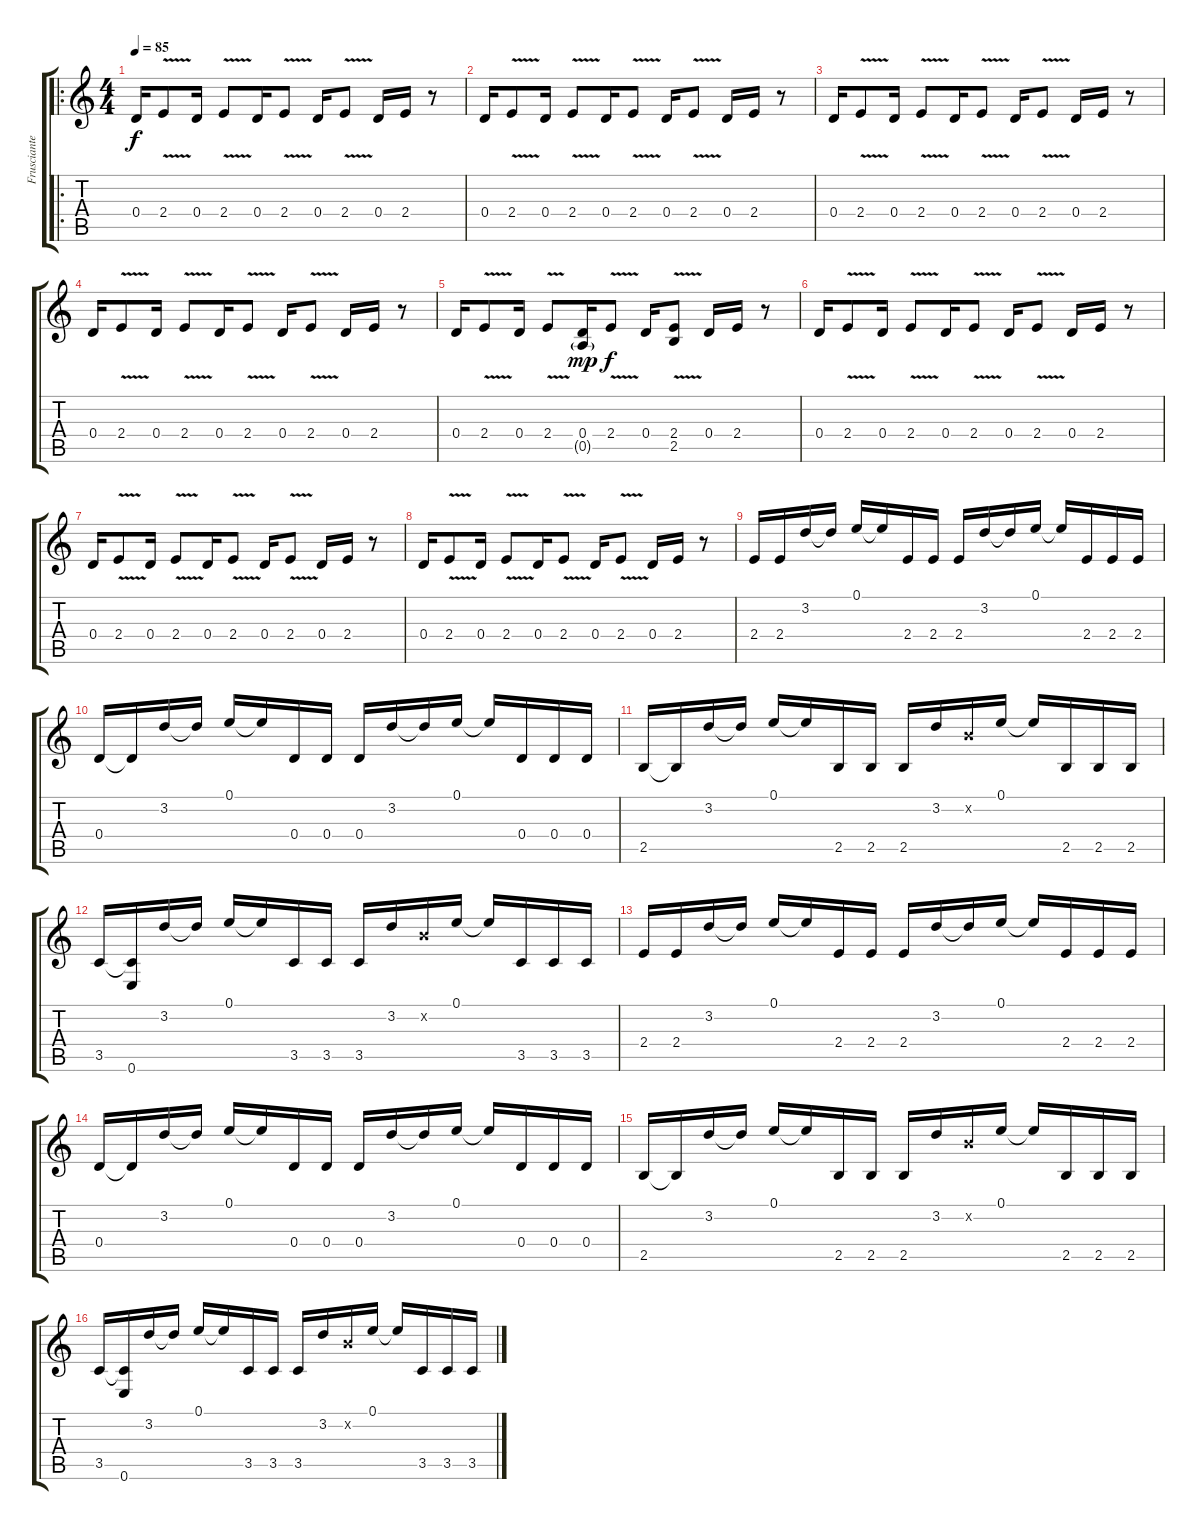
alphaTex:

\track ("Frusciante - Guitar" "Frusciante") {instrument electricguitarclean}
\staff {score tabs}
\tuning (E4 B3 G3 D3 A2 E2) {hide}
\ro
\ts (4 4)
\tempo 85
\clef g2
\ks c
0.4.16{dy f instrument electricguitarclean} 2.4{v}.8 0.4.16 2.4{v}.8 0.4.16 2.4{v}.8 0.4.16 2.4{v}.8 0.4.16 2.4.16 r.8 |
0.4.16 2.4{v}.8 0.4.16 2.4{v}.8 0.4.16 2.4{v}.8 0.4.16 2.4{v}.8 0.4.16 2.4.16 r.8 |
0.4.16 2.4{v}.8 0.4.16 2.4{v}.8 0.4.16 2.4{v}.8 0.4.16 2.4{v}.8 0.4.16 2.4.16 r.8 |
0.4.16 2.4{v}.8 0.4.16 2.4{v}.8 0.4.16 2.4{v}.8 0.4.16 2.4{v}.8 0.4.16 2.4.16 r.8 |
0.4.16 2.4{v}.8 0.4.16 2.4{v}.8 (0.4 0.5{g}).16{dy mp} 2.4{v}.8{dy f} 0.4.16 (2.4{v} 2.5{v}).8 0.4.16 2.4.16 r.8 |
0.4.16 2.4{v}.8 0.4.16 2.4{v}.8 0.4.16 2.4{v}.8 0.4.16 2.4{v}.8 0.4.16 2.4.16 r.8 |
0.4.16 2.4{v}.8 0.4.16 2.4{v}.8 0.4.16 2.4{v}.8 0.4.16 2.4{v}.8 0.4.16 2.4.16 r.8 |
0.4.16 2.4{v}.8 0.4.16 2.4{v}.8 0.4.16 2.4{v}.8 0.4.16 2.4{v}.8 0.4.16 2.4.16 r.8 |
2.4.16 2.4.16 3.2.16 3.2{t}.16 0.1.16 0.1{t}.16 2.4.16 2.4.16 2.4.16 3.2.16 3.2{t}.16 0.1.16 0.1{t}.16 2.4.16 2.4.16 2.4.16 |
0.4.16 0.4{t}.16 3.2.16 3.2{t}.16 0.1.16 0.1{t}.16 0.4.16 0.4.16 0.4.16 3.2.16 3.2{t}.16 0.1.16 0.1{t}.16 0.4.16 0.4.16 0.4.16 |
2.5.16 2.5{t}.16 3.2.16 3.2{t}.16 0.1.16 0.1{t}.16 2.5.16 2.5.16 2.5.16 3.2.16 0.2{x}.16 0.1.16 0.1{t}.16 2.5.16 2.5.16 2.5.16 |
3.5.16 (3.5{t} 0.6).16 3.2.16 3.2{t}.16 0.1.16 0.1{t}.16 3.5.16 3.5.16 3.5.16 3.2.16 0.2{x}.16 0.1.16 0.1{t}.16 3.5.16 3.5.16 3.5.16 |
2.4.16 2.4.16 3.2.16 3.2{t}.16 0.1.16 0.1{t}.16 2.4.16 2.4.16 2.4.16 3.2.16 3.2{t}.16 0.1.16 0.1{t}.16 2.4.16 2.4.16 2.4.16 |
0.4.16 0.4{t}.16 3.2.16 3.2{t}.16 0.1.16 0.1{t}.16 0.4.16 0.4.16 0.4.16 3.2.16 3.2{t}.16 0.1.16 0.1{t}.16 0.4.16 0.4.16 0.4.16 |
2.5.16 2.5{t}.16 3.2.16 3.2{t}.16 0.1.16 0.1{t}.16 2.5.16 2.5.16 2.5.16 3.2.16 0.2{x}.16 0.1.16 0.1{t}.16 2.5.16 2.5.16 2.5.16 |
3.5.16 (3.5{t} 0.6).16 3.2.16 3.2{t}.16 0.1.16 0.1{t}.16 3.5.16 3.5.16 3.5.16 3.2.16 0.2{x}.16 0.1.16 0.1{t}.16 3.5.16 3.5.16 3.5.16
